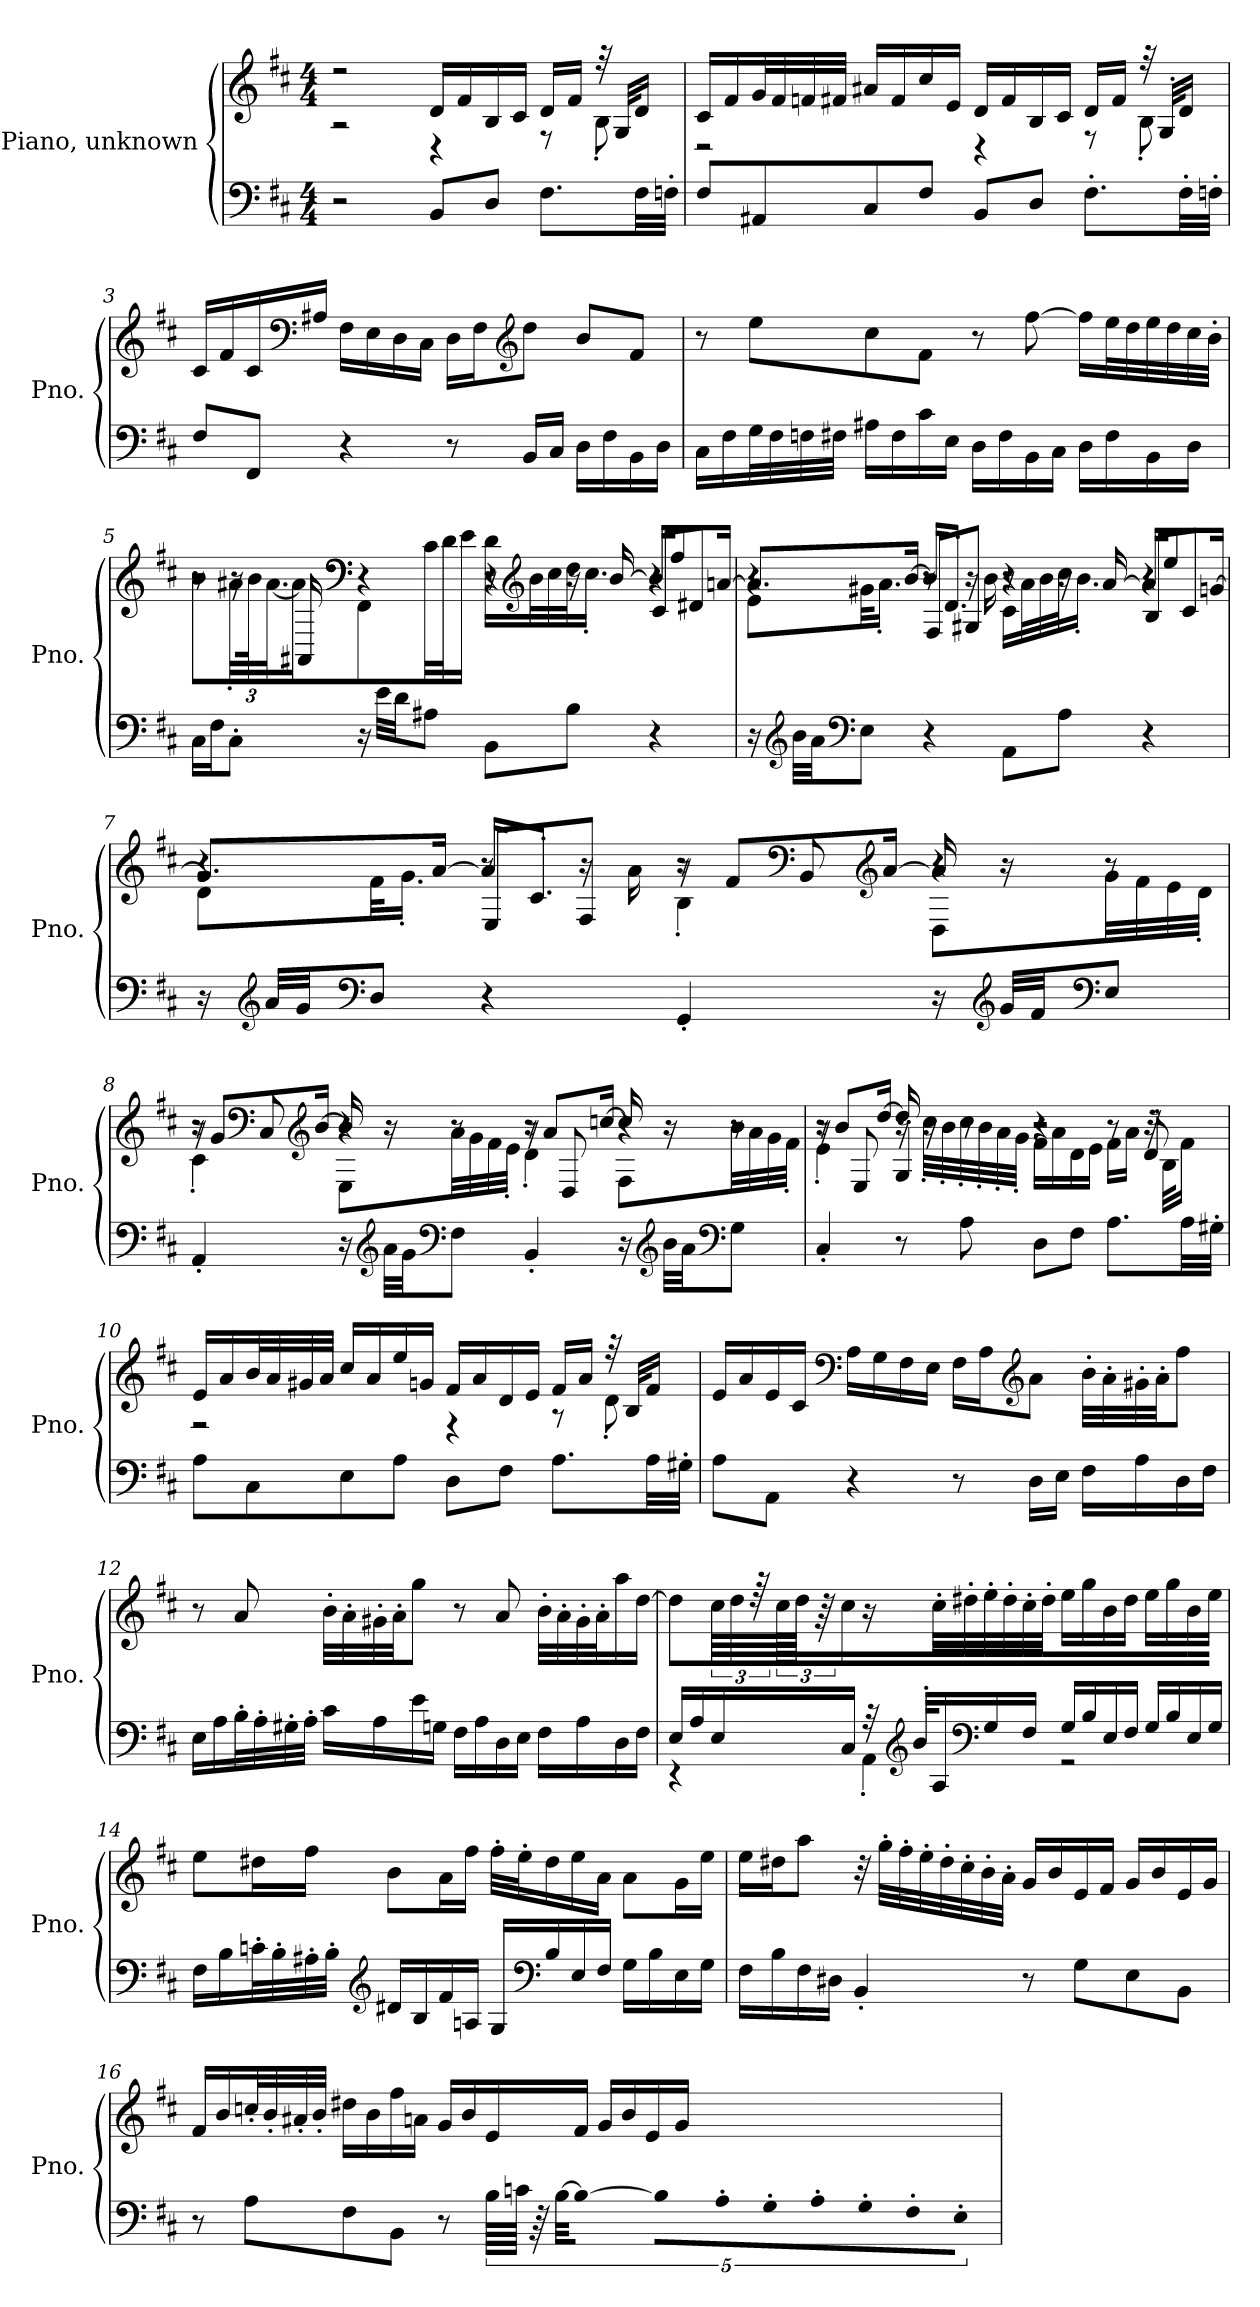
**kern	**kern
*part1	*part1
*staff2	*staff1
*I"Piano, unknown	*
*I'Pno.	*
*clefF4	*clefG2
*k[f#c#]	*k[f#c#]
*M4/4	*M4/4
*MM120	*MM120
=1	=1
*	*^
2r	2r	2r
8BB/L	16d/LL	4r
.	16f#/	.
8D/J	16B/	.
.	16c#/JJ	.
8.F#\L	16d/LL	8r
.	16f#/JJ	.
.	32r	8B'\
.	32G/KLL	.
32F#\LL	16d/JJ	.
32Fn'\JJJ	.	.
=2	=2	=2
8F#/L	16c#/LL	2r
.	16f#/	.
8AA#X/	32g/L	.
.	32f#/	.
.	32fn/	.
.	32f#X/JJJ	.
8C#/	16a#X/LL	.
.	16f#/	.
8F#/J	16cc#/	.
.	16e/JJ	.
8BB/L	16d/LL	4r
.	16f#/	.
8D/J	16B/	.
.	16c#/JJ	.
8.F#'\L	16d/LL	8r
.	16f#/JJ	.
.	32r	8B'\
.	32G'/KLL	.
32F#'\LL	16d/JJ	.
32Fn'\JJJ	.	.
*	*v	*v
!!LO:LB:g=z
=3	=3
8F#/L	16c#/LL
.	16f#/
8FF#/J	16c#/
*	*clefF4
.	16A#X/JJ
4r	16F#\LL
.	16E\
.	16D\
.	16C#\JJ
8r	16D\LL
.	16F#\J
*	*clefG2
16BB/LL	8dd\J
16C#/JJ	.
16D\LL	8b/L
16F#\	.
16BB\	8f#/J
16D\JJ	.
=4	=4
16C#\LL	8r
16F#\	.
32G\L	8ee\L
32F#\	.
32Fn\	.
32F#X\JJJ	.
16A#X\LL	8cc#\
16F#\	.
16c#\	8f#\J
16E\JJ	.
16D\LL	8r
16F#\	.
16BB\	[8ff#\
16C#\JJ	.
16D\LL	16ff#\LL]
16F#\	32ee\L
.	32dd\
16BB\	32ee\
.	32dd\
16D\JJ	32cc#\
.	32b'\JJJ
!!LO:LB:g=z
=5	=5
*	*^
*	*	*^
16C#\LL	8r	8b\L	2r
16F#\J	.	.	.
*	*	*Xbrackettup	*
8C#'\J	16r	48a#X'\LL	.
.	.	96b\K	.
.	.	[48.a#\J	.
.	16AA#X/	16a#\J]	.
*	*clefF4	*	*
16r	4r	8FF#\	.
32e\LLL	.	.	.
32d\JJ	.	.	.
8A#X\J	.	32c#\LL	.
.	.	32d\J	.
.	.	16e\JJ	.
8BB\L	8r	16d\LL	4r
*	*clefG2	*	*
.	.	32b\L	.
.	.	32cc#\	.
8B\J	16r	32dd\J	.
.	.	16.cc#'\JJ	.
.	[16b/	.	.
4r	16b/KL]	4r	8c#/L
.	8ff#/	.	.
.	.	.	8d#X/J
.	[16an/Jk	.	.
!!LO:LB:g=z	!!	!!
=6	=6	=6	=6
16r	8.a/L]	8e\L	4r
*clefG2	*	*	*
32b\LLL	.	.	.
32a\JJ	.	.	.
*clefF4	*	*	*
8E\J	.	32g#X\KL	.
.	.	16.a'\JJ	.
.	[16b/Jk	.	.
4r	16b/KL]	8r	8F#/L
.	8.d'/J	.	.
.	.	16r	8G#X/J
.	.	16b\	.
8AA\L	8r	16c#\LL	4r
.	.	32a\L	.
.	.	32b\	.
8A\J	16r	32cc#\J	.
.	.	16.b'\JJ	.
.	[16a/	.	.
4r	16a/KL]	4r	8B/L
.	8ee/	.	.
.	.	.	8c#/J
.	[16gn/Jk	.	.
!!LO:LB:g=z	!!	!!
=7	=7	=7	=7
16r	8.g/L]	8d\L	4r
*clefG2	*	*	*
32a/LLL	.	.	.
32g/JJ	.	.	.
*clefF4	*	*	*
8D/J	.	32f#\KL	.
.	.	16.g'\JJ	.
.	[16a/Jk	.	.
4r	16a/KL]	8r	8E/L
.	8.c#'/J	.	.
.	.	16r	8F#/J
.	.	16a\	.
4GG'/	16r	4B'\	8r
.	8f#/L	.	.
*	*clefF4	*	*
.	.	.	8BB/
*	*clefG2	*	*
.	[16a/Jk	.	.
16r	16a/]	8D\L	4r
*clefG2	*	*	*
32g/LLL	16r	.	.
32f#/JJ	.	.	.
*clefF4	*	*	*
8E/J	8r	32g\LL	.
.	.	32f#\	.
.	.	32e\	.
.	.	32d'\JJJ	.
!!LO:LB:g=z	!!	!!
=8	=8	=8	=8
4AA'/	16r	4c#'\	8r
.	8g/L	.	.
*	*clefF4	*	*
.	.	.	8C#/
*	*clefG2	*	*
.	[16b/Jk	.	.
16r	16b/]	8E\L	4r
*clefG2	*	*	*
32a\LLL	16r	.	.
32g\JJ	.	.	.
*clefF4	*	*	*
8F#\J	8r	32a\LL	.
.	.	32g\	.
.	.	32f#\	.
.	.	32e'\JJJ	.
4BB'/	16r	4d'\	8r
.	8a/L	.	.
.	.	.	8D/
.	[16ccn/Jk	.	.
16r	16cc/]	8F#\L	4r
*clefG2	*	*	*
32b\LLL	16r	.	.
32a\JJ	.	.	.
*clefF4	*	*	*
8G\J	8r	32b\LL	.
.	.	32a\	.
.	.	32g\	.
.	.	32f#'\JJJ	.
!!LO:PB:g=z	!!	!!
=9	=9	=9	=9
4C#'/	16r	4e'\	8r
.	8b/L	.	.
.	.	.	8E/
.	[16dd/Jk	.	.
8r	16dd/]	16r	4G'/
.	16r	32cc#'\LLL	.
.	.	32b'\	.
8A\	8r	32cc#'\	.
.	.	32b'\	.
.	.	32a'\	.
.	.	32g'\JJJ	.
8D\L	4r	16f#\LL	2r
.	.	16a\	.
8F#\J	.	16d\	.
.	.	16e\JJ	.
8.A\L	8r	16f#\LL	.
.	.	16a\JJ	.
.	8d'/	32r	.
.	.	32B\KLL	.
32A\LL	.	16f#\JJ	.
32G#X'\JJJ	.	.	.
*	*	*v	*v
=10	=10	=10
8A\L	16e/LL	2r
.	16a/	.
8C#\	32b/L	.
.	32a/	.
.	32g#X/	.
.	32a/JJJ	.
8E\	16cc#/LL	.
.	16a/	.
8A\J	16ee/	.
.	16gn/JJ	.
8D\L	16f#/LL	4r
.	16a/	.
8F#\J	16d/	.
.	16e/JJ	.
8.A\L	16f#/LL	8r
.	16a/JJ	.
.	32r	8d'\
.	32B/KLL	.
32A\LL	16f#/JJ	.
32G#X'\JJJ	.	.
*	*v	*v
!!LO:LB:g=z
=11	=11
8A\L	16e/LL
.	16a/
8AA\J	16e/
.	16c#/JJ
*	*clefF4
4r	16A\LL
.	16G\
.	16F#\
.	16E\JJ
8r	16F#\LL
.	16A\J
*	*clefG2
16D\LL	8a\J
16E\JJ	.
16F#\LL	32b'\LLL
.	32a'\
16A\	32g#X'\
.	32a'\JJ
16D\	8ff#\J
16F#\JJ	.
=12	=12
16E\LL	8r
16A\	.
32B'\L	8a/
32A'\	.
32G#X'\	.
32A'\JJJ	.
16c#\LL	32b'\LLL
.	32a'\
16A\	32g#X'\
.	32a'\JJ
16e\	8gg\J
16Gn\JJ	.
16F#\LL	8r
16A\	.
16D\	8a/
16E\JJ	.
16F#\LL	32b'\LLL
.	32a'\
16A\	32g#'\
.	32a'\J
16D\	16aa\
16F#\JJ	[16dd\JJ
!!LO:LB:g=z
=13	=13
*^	*
16E/LL	4r	8dd\L]
16A/	.	.
*	*	*brackettup
16E/	.	96cc#\LLL
.	.	96dd\JJJJ
.	.	96r
.	.	96cc#\LLLL
.	.	96dd\JJJJ
.	.	96r
16C#/JJ	.	16cc#\
32r	4AA'\	16r
*clefG2	*	*
32b'/KLL	.	.
16A/	.	32cc#'\LLL
.	.	32dd#X'\
*clefF4	*	*
16G/	.	32ee'\
.	.	32dd#'\
16F#/JJ	.	32cc#'\
.	.	32dd#'\JJJ
16G/LL	2r	16ee\LL
16B/	.	16gg\
16E/	.	16b\
16F#/JJ	.	16dd#\JJ
16G/LL	.	16ee\LL
16B/	.	16gg\
16E/	.	16b\
16G/JJ	.	16ee\JJ
*v	*v	*
!!LO:LB:g=z
=14	=14
16F#\LL	8ee\L
16B\	.
32cn'\L	16dd#X\L
32B'\	.
32A#X'\	16ff#\JJ
32B'\JJJ	.
*clefG2	*
16d#X/LL	8b\L
16B/	.
16f#/	16a\L
16An/JJ	16ff#\JJ
16G/LL	32ff#'\LLL
.	32ee'\J
*clefF4	*
16B/	16dd#\
16E/	16ee\
16F#/JJ	16a\JJ
16G\LL	8a\L
16B\	.
16E\	16g\L
16G\JJ	16ee\JJ
=15	=15
16F#\LL	16ee\LL
16B\	16dd#X\J
16F#\	8aa\J
16D#X\JJ	.
4BB'/	32r
.	32gg'\LLL
.	32ff#'\
.	32ee'\
.	32dd#'\
.	32cc#'\
.	32b'\
.	32a'\JJJ
8r	16g/LL
.	16b/
8G\L	16e/
.	16f#/JJ
8E\	16g/LL
.	16b/
8BB\J	16e/
.	16g/JJ
!!LO:LB:g=z
=16	=16
8r	16f#/LL
.	16b/
8A\L	32ccn'/L
.	32b'/
.	32a#X'/
.	32b'/JJJ
8F#\	16dd#X\LL
.	16b\
8BB\J	16ff#\
.	16an\JJ
8r	16g/LL
.	16b/
80B\LLLL	16e/
80cn\JJJJ	.
80r	.
[40B\KLL	.
16B\JJ_	16f#/JJ
16B\LL]	16g/LL
32A'\L	16b/
32G'\	.
32A'\	16e/
32G'\	.
32F#'\	16g/JJ
32E'\JJJ	.
=	=
*-	*-
